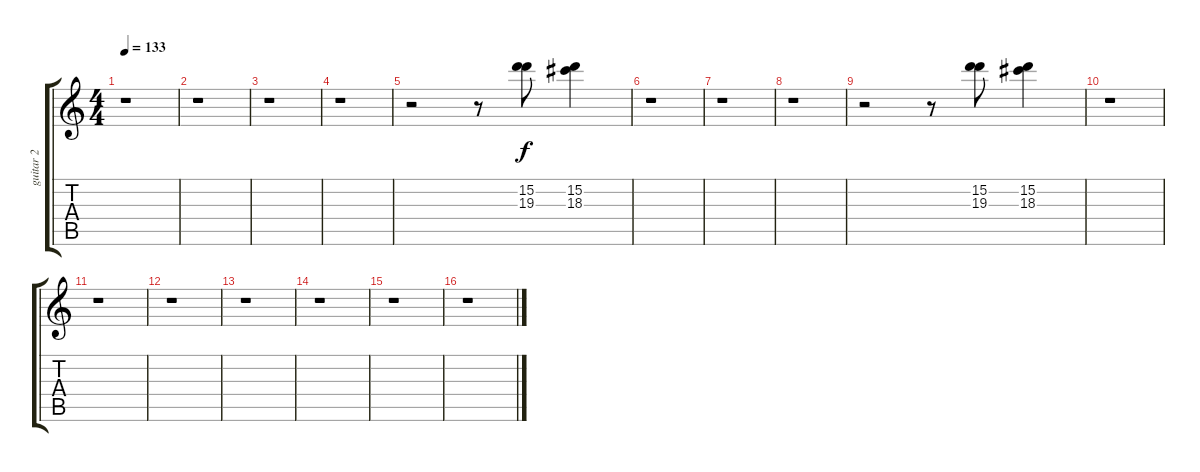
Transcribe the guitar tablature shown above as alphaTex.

\track ("guitar 2" "guitar 2") {instrument electricguitarclean}
\staff {score tabs}
\tuning (E4 B3 G3 D3 A2 E2) {hide}
\ts (4 4)
\tempo 133
\clef g2
\ks c
r.1{dy f} |
r.1 |
r.1 |
r.1 |
r.2 r.8 (15.2 19.3).8{balance 8} (15.2 18.3).4 |
r.1 |
r.1 |
r.1 |
r.2 r.8 (15.2 19.3).8 (15.2 18.3).4 |
r.1 |
r.1 |
r.1 |
r.1 |
r.1 |
r.1 |
r.1
